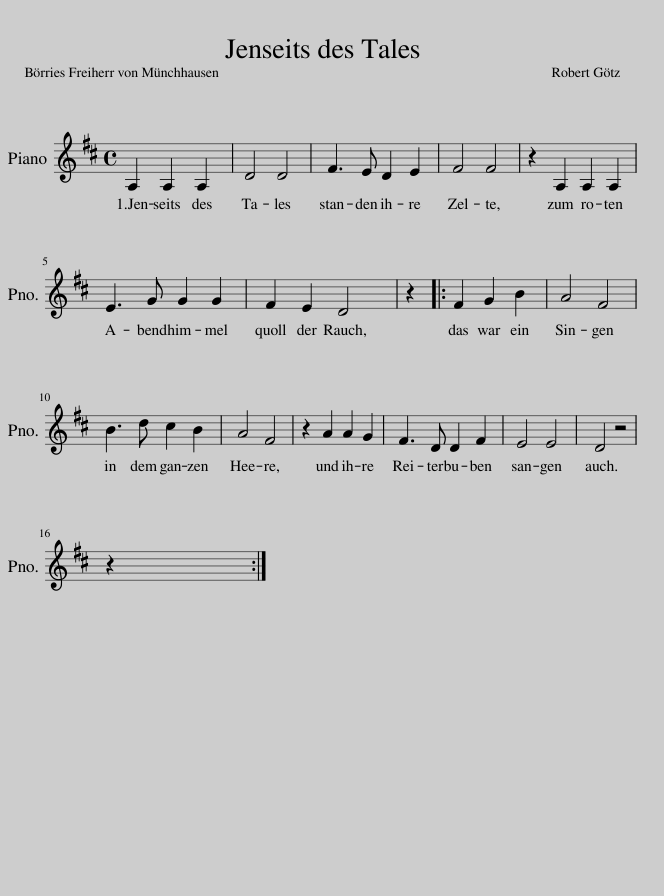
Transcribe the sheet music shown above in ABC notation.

X:1
L:1/8
M:4/4
I:linebreak $
K:D
V:1 treble
V:1
 A,2 A,2 A,2 | D4 D4 | F3 E D2 E2 | F4 F4 | z2 A,2 A,2 A,2 |$ %5
 E3 G G2 G2 | F2 E2 D4 | z2 |: F2 G2 B2 | A4 F4 |$ %10
 B3 d c2 B2 | A4 F4 | z2 A2 A2 G2 | F3 D D2 F2 | E4 E4 | %15
 D4 z4 |$ z2 :| %17
